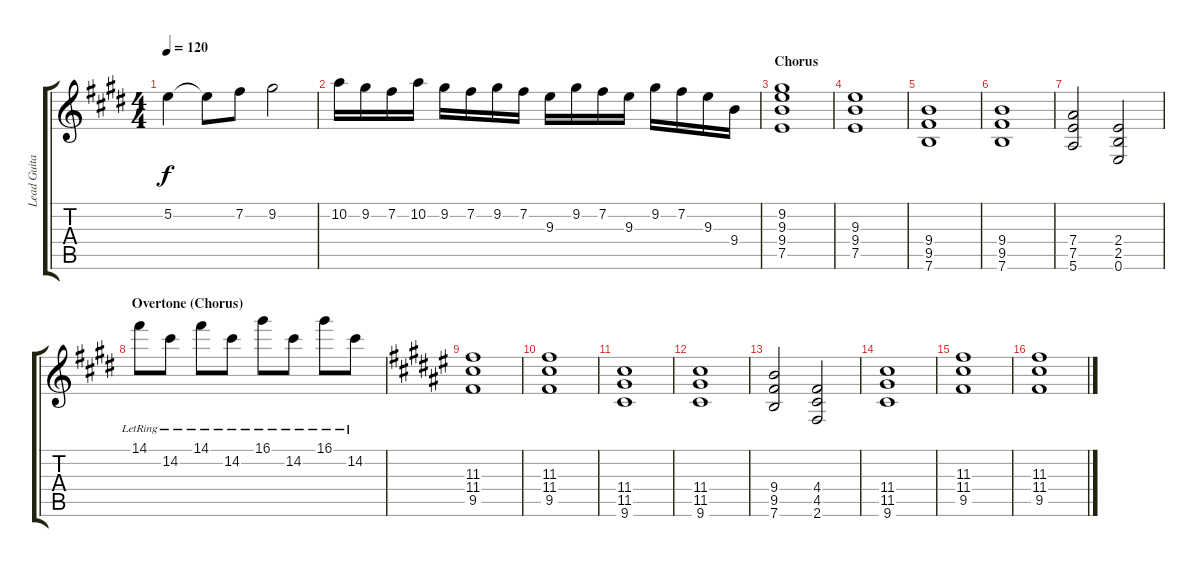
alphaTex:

\track ("Lead Guitar" "Lead Guita") {instrument distortionguitar}
\staff {score tabs}
\tuning (E4 B3 G3 D3 A2 E2) {hide}
\ts (4 4)
\tempo 120
\clef g2
\ks e
5.2.4{dy f} 5.2{t}.8 7.2.8 9.2.2 |
10.2.16 9.2.16 7.2.16 10.2.16 9.2.16 7.2.16 9.2.16 7.2.16 9.3.16 9.2.16 7.2.16 9.3.16 9.2.16 7.2.16 9.3.16 9.4.16 |
\section ("" "Chorus")
(9.2 9.3 9.4 7.5).1 |
(9.3 9.4 7.5).1 |
(9.4 9.5 7.6).1 |
(9.4 9.5 7.6).1 |
(7.4 7.5 5.6).2 (2.4 2.5 0.6).2 |
\section ("" "Overtone (Chorus)")
14.1{lr}.8 14.2{lr}.8 14.1{lr}.8 14.2{lr}.8 16.1{lr}.8 14.2{lr}.8 16.1{lr}.8 14.2{lr}.8 |
\ks f#
(11.3 11.4 9.5).1 |
(11.3 11.4 9.5).1 |
(11.4 11.5 9.6).1 |
(11.4 11.5 9.6).1 |
(9.4 9.5 7.6).2 (4.4 4.5 2.6).2 |
(11.4 11.5 9.6).1 |
(11.3 11.4 9.5).1 |
(11.3 11.4 9.5).1
